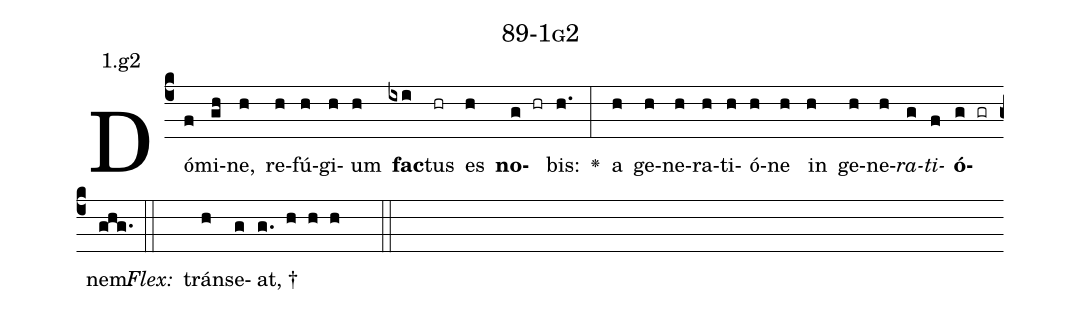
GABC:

name: 89-1g2;
annotation: 1.g2;
%%
(c4)Dó(f)mi(gh)ne,(h) re(h)fú(h)gi(h)um(h) <b>fac</b>(ixi)tus(hr) es(h) <b>no</b>(g hr)bis:(h.) <v>\greheightstar</v>(:) a(h) ge(h)ne(h)ra(h)ti(h)ó(h)ne(h) in(h) ge(h)ne(h)<i>ra</i>(g)<i>ti</i>(f)<b>ó</b>(g gr)nem.(ghg.) (::)
<i>Flex:</i>()  tráns(h)e(g)at, †(g. h h h  ::)

%E(h) u(h) o(g) u(f) a(g) e.(ghg.) (::)
